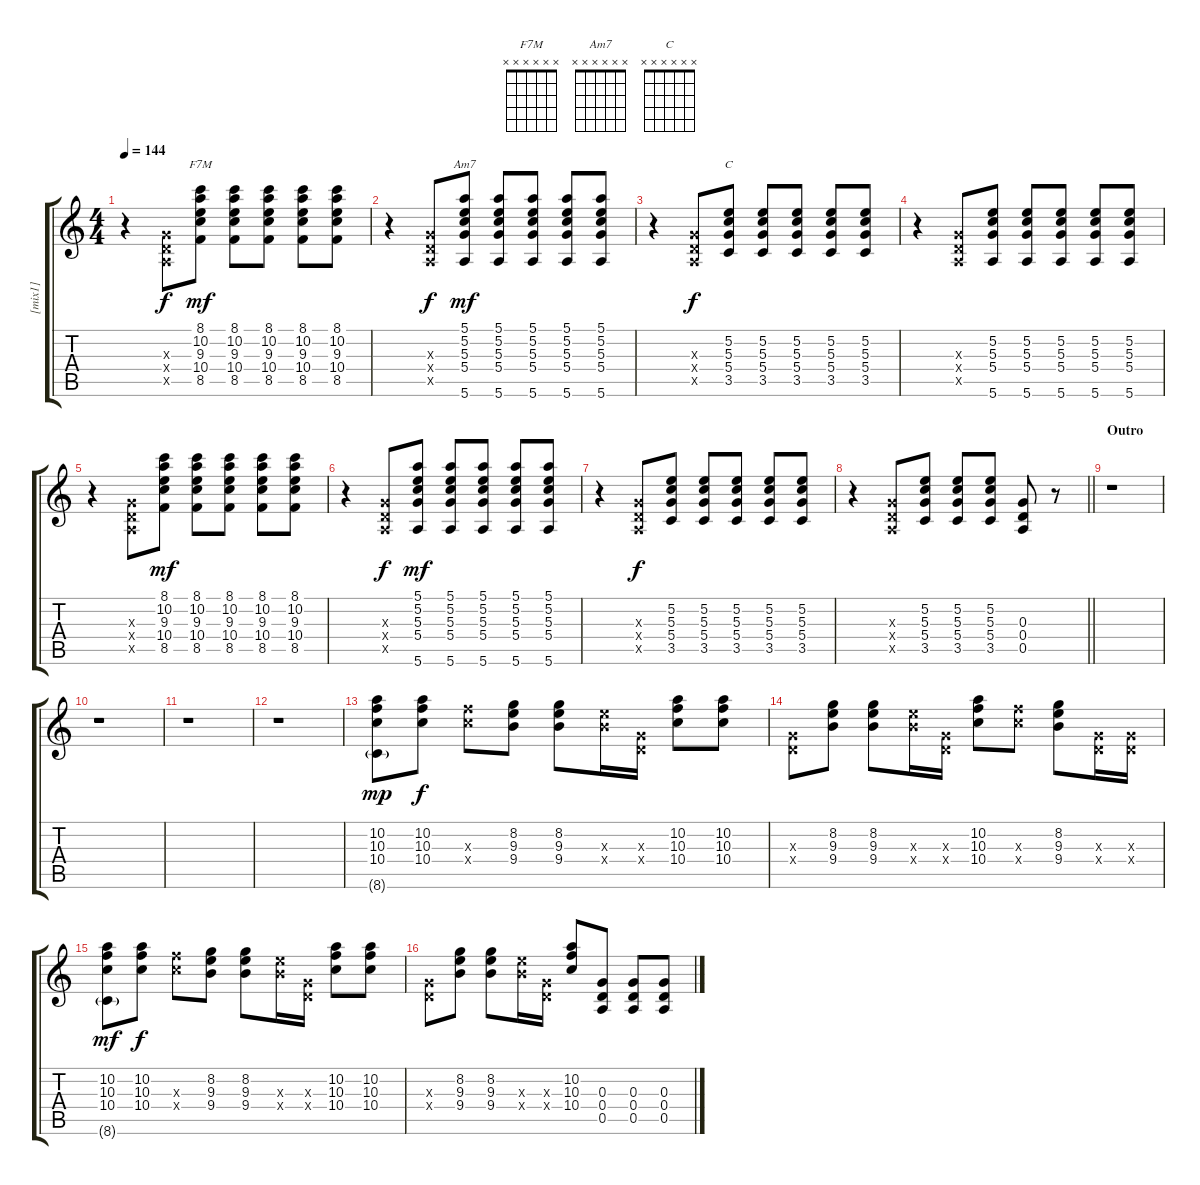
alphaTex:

\track ("   [mix1]" "   [mix1]") {instrument overdrivenguitar}
\staff {score tabs}
\tuning (E4 B3 G3 D3 A2 E2) {hide}
\chord ("F7M" x x x x x x)
\chord ("Am7" x x x x x x)
\chord ("C" x x x x x x)
\ts (4 4)
\tempo 144
\clef g2
\ks c
r.4{dy f} (0.3{x} 0.4{x} 0.5{x}).8 (8.1 10.2 9.3 10.4 8.5).8{ch "F7M" dy mf} (8.1 10.2 9.3 10.4 8.5).8 (8.1 10.2 9.3 10.4 8.5).8 (8.1 10.2 9.3 10.4 8.5).8 (8.1 10.2 9.3 10.4 8.5).8 |
r.4 (0.3{x} 0.4{x} 0.5{x}).8{dy f} (5.1 5.2 5.3 5.4 5.6).8{ch "Am7" dy mf} (5.1 5.2 5.3 5.4 5.6).8 (5.1 5.2 5.3 5.4 5.6).8 (5.1 5.2 5.3 5.4 5.6).8 (5.1 5.2 5.3 5.4 5.6).8 |
r.4 (0.3{x} 0.4{x} 0.5{x}).8{dy f} (5.2 5.3 5.4 3.5).8{ch "C"} (5.2 5.3 5.4 3.5).8 (5.2 5.3 5.4 3.5).8 (5.2 5.3 5.4 3.5).8 (5.2 5.3 5.4 3.5).8 |
r.4 (0.3{x} 0.4{x} 0.5{x}).8 (5.2 5.3 5.4 5.6).8 (5.2 5.3 5.4 5.6).8 (5.2 5.3 5.4 5.6).8 (5.2 5.3 5.4 5.6).8 (5.2 5.3 5.4 5.6).8 |
r.4 (0.3{x} 0.4{x} 0.5{x}).8 (8.1 10.2 9.3 10.4 8.5).8{dy mf} (8.1 10.2 9.3 10.4 8.5).8 (8.1 10.2 9.3 10.4 8.5).8 (8.1 10.2 9.3 10.4 8.5).8 (8.1 10.2 9.3 10.4 8.5).8 |
r.4 (0.3{x} 0.4{x} 0.5{x}).8{dy f} (5.1 5.2 5.3 5.4 5.6).8{dy mf} (5.1 5.2 5.3 5.4 5.6).8 (5.1 5.2 5.3 5.4 5.6).8 (5.1 5.2 5.3 5.4 5.6).8 (5.1 5.2 5.3 5.4 5.6).8 |
r.4 (0.3{x} 0.4{x} 0.5{x}).8{dy f} (5.2 5.3 5.4 3.5).8 (5.2 5.3 5.4 3.5).8 (5.2 5.3 5.4 3.5).8 (5.2 5.3 5.4 3.5).8 (5.2 5.3 5.4 3.5).8 |
\barLineRight lightlight
r.4 (0.3{x} 0.4{x} 0.5{x}).8 (5.2 5.3 5.4 3.5).8 (5.2 5.3 5.4 3.5).8 (5.2 5.3 5.4 3.5).8 (0.3 0.4 0.5).8 r.8 |
\section ("" "Outro")
r.1 |
r.1 |
r.1 |
r.1 |
(10.2 10.3 10.4 8.6{g}).8{dy mp} (10.2 10.3 10.4).8{dy f} (10.3{x} 10.4{x}).8 (8.2 9.3 9.4).8 (8.2 9.3 9.4).8 (9.3{x} 9.4{x}).16 (0.3{x} 0.4{x}).16 (10.2 10.3 10.4).8 (10.2 10.3 10.4).8 |
(0.3{x} 0.4{x}).8 (8.2 9.3 9.4).8 (8.2 9.3 9.4).8 (9.3{x} 9.4{x}).16 (0.3{x} 0.4{x}).16 (10.2 10.3 10.4).8 (10.3{x} 10.4{x}).8 (8.2 9.3 9.4).8 (0.3{x} 0.4{x}).16 (0.3{x} 0.4{x}).16 |
(10.2 10.3 10.4 8.6{g}).8{dy mf} (10.2 10.3 10.4).8{dy f} (10.3{x} 10.4{x}).8 (8.2 9.3 9.4).8 (8.2 9.3 9.4).8 (9.3{x} 9.4{x}).16 (0.3{x} 0.4{x}).16 (10.2 10.3 10.4).8 (10.2 10.3 10.4).8 |
(0.3{x} 0.4{x}).8 (8.2 9.3 9.4).8 (8.2 9.3 9.4).8 (9.3{x} 9.4{x}).16 (0.3{x} 0.4{x}).16 (10.2 10.3 10.4).8 (0.3 0.4 0.5).8 (0.3 0.4 0.5).8 (0.3 0.4 0.5).8
